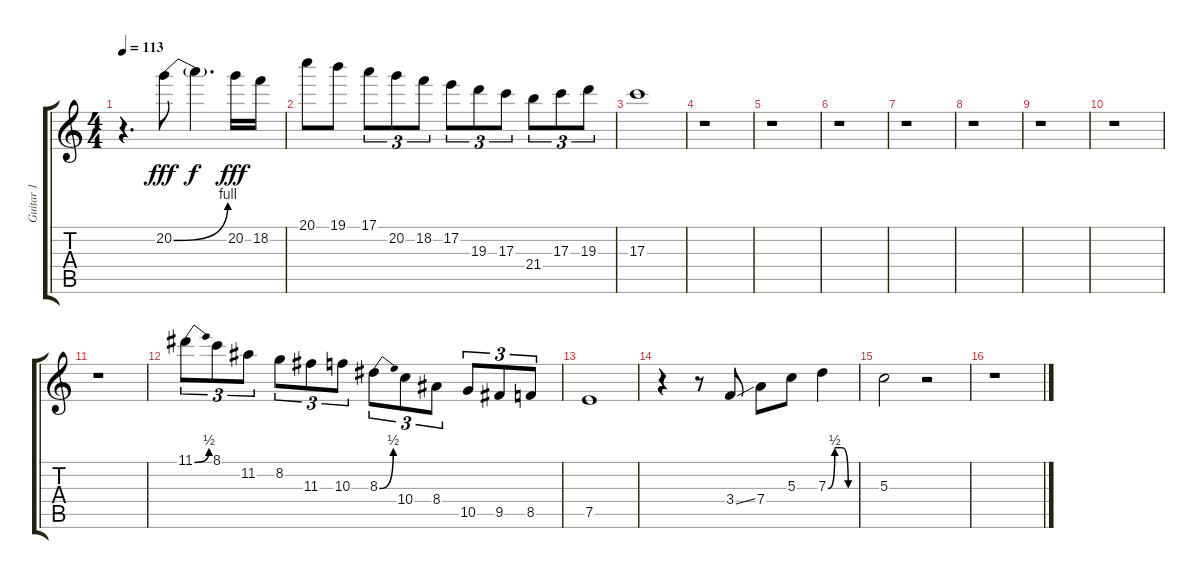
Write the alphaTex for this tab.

\track ("Guitar 1" "Guitar 1") {instrument distortionguitar}
\staff {score tabs}
\tuning (E4 B3 G3 D3 A2 E2) {hide}
\ts (4 4)
\tempo 113
\clef g2
\ks c
r.4{d dy fff} 20.2{be (bend 0 0 60 4)}.8 20.2{t}.4{d dy f} 20.2.16{dy fff} 18.2.16 |
20.1.8 19.1.8 17.1.8{tu (3 2)} 20.2.8{tu (3 2)} 18.2.8{tu (3 2)} 17.2.8{tu (3 2)} 19.3.8{tu (3 2)} 17.3.8{tu (3 2)} 21.4.8{tu (3 2)} 17.3.8{tu (3 2)} 19.3.8{tu (3 2)} |
17.3.1 |
r.1 |
r.1 |
r.1 |
r.1 |
r.1 |
r.1 |
r.1 |
r.1 |
11.1{be (bend 0 0 60 2)}.8{tu (3 2)} 8.1.8{tu (3 2)} 11.2.8{tu (3 2)} 8.2.8{tu (3 2)} 11.3.8{tu (3 2)} 10.3.8{tu (3 2)} 8.3{be (bend 0 0 60 2)}.8{tu (3 2)} 10.4.8{tu (3 2)} 8.4.8{tu (3 2)} 10.5.8{tu (3 2)} 9.5.8{tu (3 2)} 8.5.8{tu (3 2)} |
7.5.1 |
r.4 r.8 3.4{ss}.8 7.4.8 5.3.8 7.3{be (custom 0 0 15 2 30 2 45 0 60 0)}.4 |
5.3.2 r.2 |
r.1
